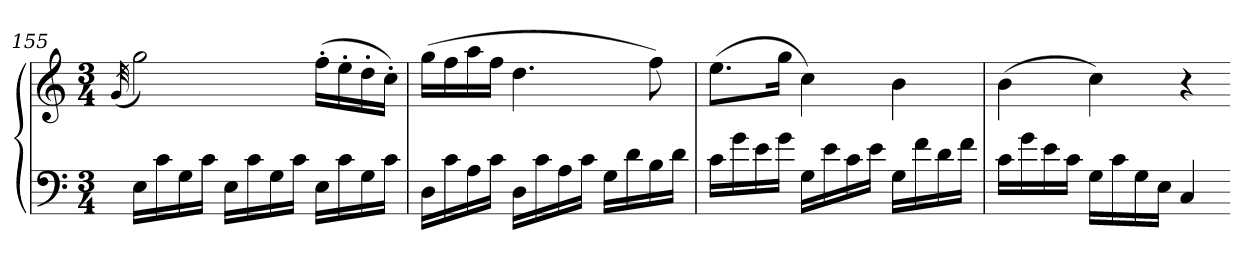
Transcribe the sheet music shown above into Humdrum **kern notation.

**kern	**kern
*part1	*part1
*staff2	*staff1
*clefF4	*clefG2
*k[]	*k[]
*C:	*C:
*M3/4	*M3/4
=155	=155
.	(32qg
16ELL	2gg)
16c	.
16G	.
16cJJ	.
16ELL	.
16c	.
16G	.
16cJJ	.
16ELL	(16ff'LL
16c	16ee'
16G	16dd'
16cJJ	16cc'JJ)
=156	=156
16DLL	(16ggLL
16c	16ff
16A	16aa
16cJJ	16ffJJ
16DLL	4.dd
16c	.
16A	.
16cJJ	.
16GLL	.
16d	.
16B	8ff)
16dJJ	.
=157	=157
16cLL	(8.eeL
16g	.
16e	.
16gJJ	16ggJk
16GLL	4cc)
16e	.
16c	.
16eJJ	.
16GLL	4b
16f	.
16d	.
16fJJ	.
=158	=158
16cLL	(4b
16g	.
16e	.
16cJJ	.
16GLL	4cc)
16c	.
16G	.
16EJJ	.
4C	4r
=-	=-
*-	*-
